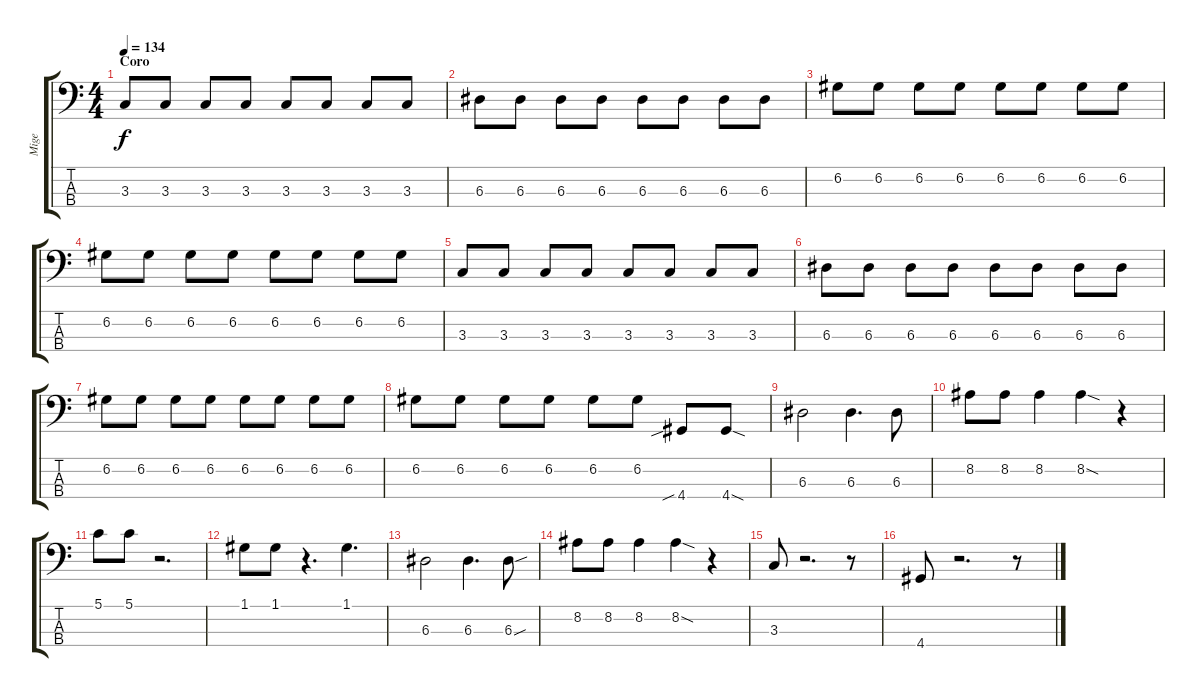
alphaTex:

\track ("Mige" "Mige") {instrument electricbassfinger}
\staff {score tabs}
\tuning (G2 D2 A1 E1) {hide}
\ts (4 4)
\section ("" "Coro")
\tempo 134
\clef f4
\ks c
3.3.8{dy f} 3.3.8 3.3.8 3.3.8 3.3.8 3.3.8 3.3.8 3.3.8 |
6.3.8 6.3.8 6.3.8 6.3.8 6.3.8 6.3.8 6.3.8 6.3.8 |
6.2.8 6.2.8 6.2.8 6.2.8 6.2.8 6.2.8 6.2.8 6.2.8 |
6.2.8 6.2.8 6.2.8 6.2.8 6.2.8 6.2.8 6.2.8 6.2.8 |
3.3.8 3.3.8 3.3.8 3.3.8 3.3.8 3.3.8 3.3.8 3.3.8 |
6.3.8 6.3.8 6.3.8 6.3.8 6.3.8 6.3.8 6.3.8 6.3.8 |
6.2.8 6.2.8 6.2.8 6.2.8 6.2.8 6.2.8 6.2.8 6.2.8 |
6.2.8 6.2.8 6.2.8 6.2.8 6.2.8 6.2.8 4.4{sib}.8 4.4{sod}.8 |
6.3.2 6.3.4{d} 6.3.8 |
8.2.8 8.2.8 8.2.4 8.2{sod}.4 r.4 |
5.1.8 5.1.8 r.2{d} |
1.1.8 1.1.8 r.4{d} 1.1.4{d} |
6.3.2 6.3.4{d} 6.3{sou}.8 |
8.2.8 8.2.8 8.2.4 8.2{sod}.4 r.4 |
3.3.8 r.2{d} r.8 |
4.4.8 r.2{d} r.8
